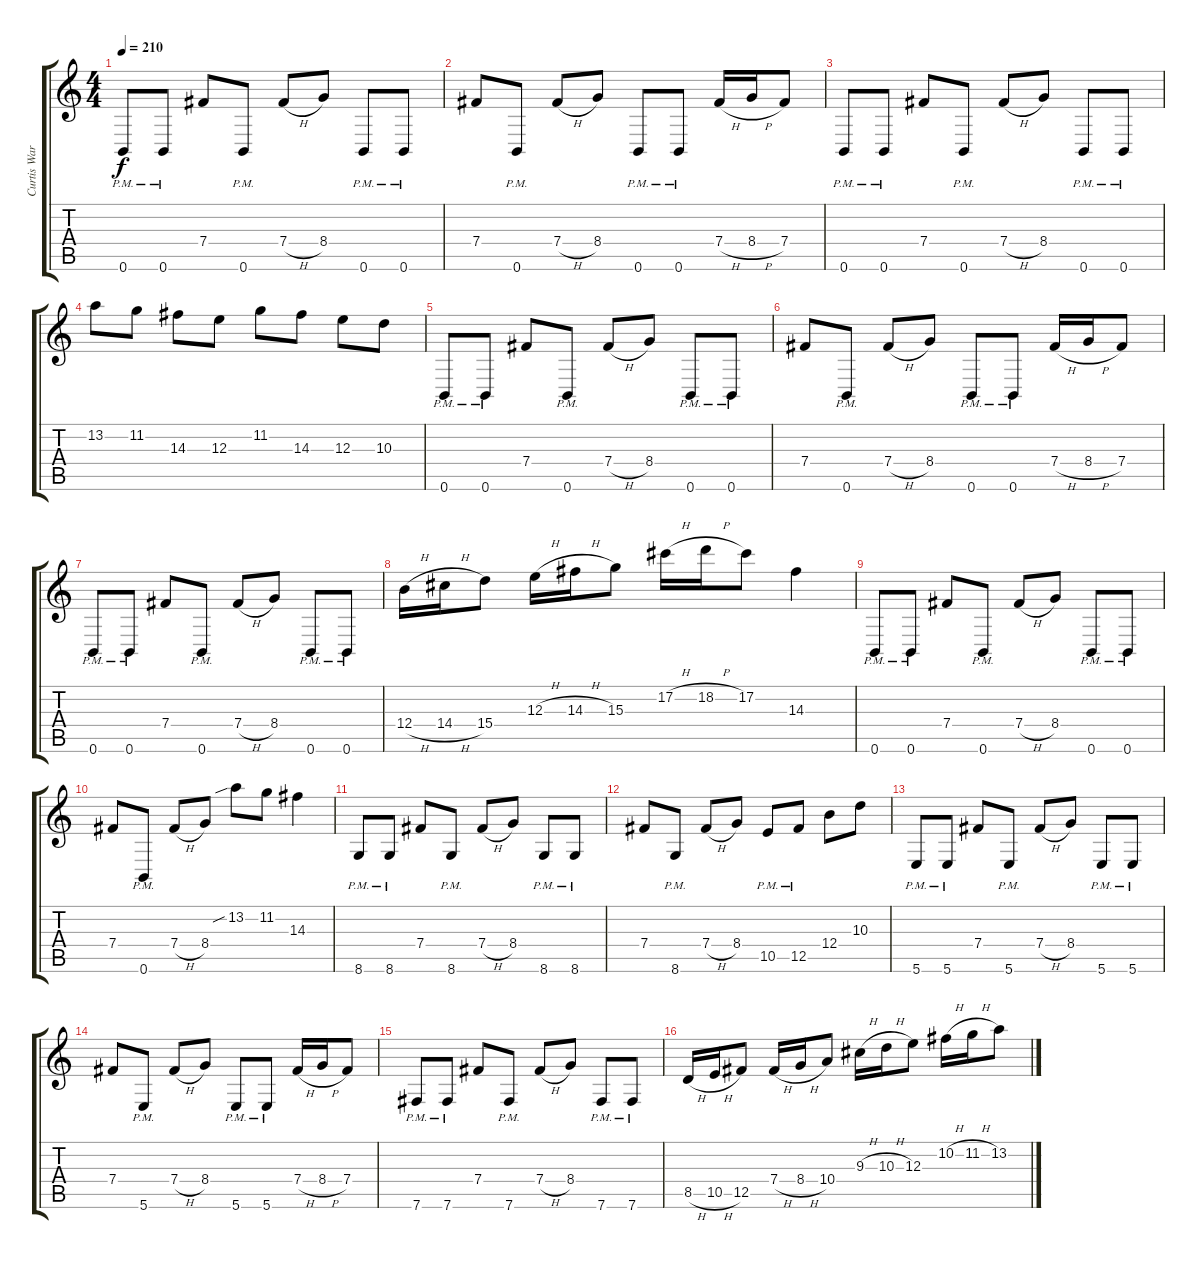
\track ("Curtis Ward" "Curtis War") {instrument distortionguitar}
\staff {score tabs}
\tuning (Db4 Ab3 E3 B2 Gb2 B1) {hide}
\ts (4 4)
\tempo 210
\clef g2
\ks c
0.6{pm}.8{dy f} 0.6{pm}.8 7.4.8 0.6{pm}.8 7.4{h}.8 8.4.8 0.6{pm}.8 0.6{pm}.8 |
7.4.8 0.6{pm}.8 7.4{h}.8 8.4.8 0.6{pm}.8 0.6{pm}.8 7.4{h}.16 8.4{h}.16 7.4.8 |
0.6{pm}.8 0.6{pm}.8 7.4.8 0.6{pm}.8 7.4{h}.8 8.4.8 0.6{pm}.8 0.6{pm}.8 |
13.2.8 11.2.8 14.3.8 12.3.8 11.2.8 14.3.8 12.3.8 10.3.8 |
0.6{pm}.8 0.6{pm}.8 7.4.8 0.6{pm}.8 7.4{h}.8 8.4.8 0.6{pm}.8 0.6{pm}.8 |
7.4.8 0.6{pm}.8 7.4{h}.8 8.4.8 0.6{pm}.8 0.6{pm}.8 7.4{h}.16 8.4{h}.16 7.4.8 |
0.6{pm}.8 0.6{pm}.8 7.4.8 0.6{pm}.8 7.4{h}.8 8.4.8 0.6{pm}.8 0.6{pm}.8 |
12.4{h}.16 14.4{h}.16 15.4.8 12.3{h}.16 14.3{h}.16 15.3.8 17.2{h}.16 18.2{h}.16 17.2.8 14.3.4 |
0.6{pm}.8 0.6{pm}.8 7.4.8 0.6{pm}.8 7.4{h}.8 8.4.8 0.6{pm}.8 0.6{pm}.8 |
7.4.8 0.6{pm}.8 7.4{h}.8 8.4.8 13.2{sib}.8 11.2.8 14.3.4 |
8.6{pm}.8 8.6{pm}.8 7.4.8 8.6{pm}.8 7.4{h}.8 8.4.8 8.6{pm}.8 8.6{pm}.8 |
7.4.8 8.6{pm}.8 7.4{h}.8 8.4.8 10.5{pm}.8 12.5{pm}.8 12.4.8 10.3.8 |
5.6{pm}.8 5.6{pm}.8 7.4.8 5.6{pm}.8 7.4{h}.8 8.4.8 5.6{pm}.8 5.6{pm}.8 |
7.4.8 5.6{pm}.8 7.4{h}.8 8.4.8 5.6{pm}.8 5.6{pm}.8 7.4{h}.16 8.4{h}.16 7.4.8 |
7.6{pm}.8 7.6{pm}.8 7.4.8 7.6{pm}.8 7.4{h}.8 8.4.8 7.6{pm}.8 7.6{pm}.8 |
8.5{h}.16 10.5{h}.16 12.5.8 7.4{h}.16 8.4{h}.16 10.4.8 9.3{h}.16 10.3{h}.16 12.3.8 10.2{h}.16 11.2{h}.16 13.2.8
